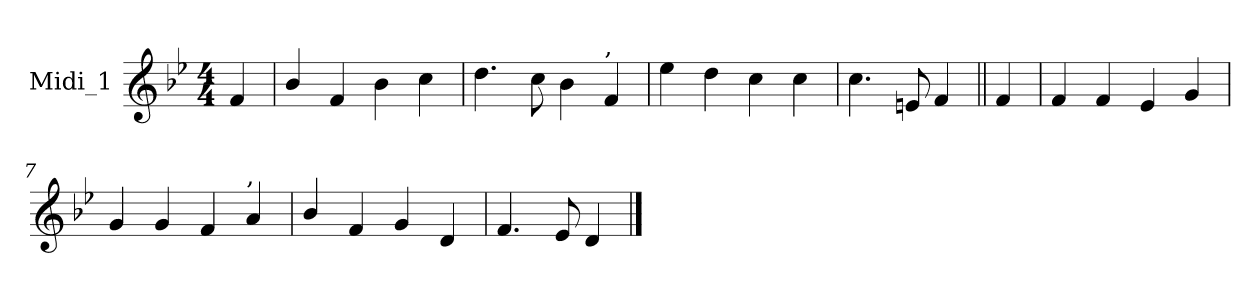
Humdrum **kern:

**kern
*part1
*staff1
*I"Midi_1
*clefG2
*k[b-e-]
*B-:
*M4/4
=
4f
=1
4b-/
4f
4b-
4cc
=2
4.dd
8cc
4b-
!LO:TX:a:t=,
4f
=3
4ee-
4dd
4cc
4cc
=4
4.cc
8en
4f
!!LO:LB:g=z
=5||
4f
=6
4f
4f
4e-
4g
=7
4g
4g
4f
!LO:TX:a:t=,
4a
=8
4b-/
4f
4g
4d
=9
4.f
8e-
4d
==
*-
